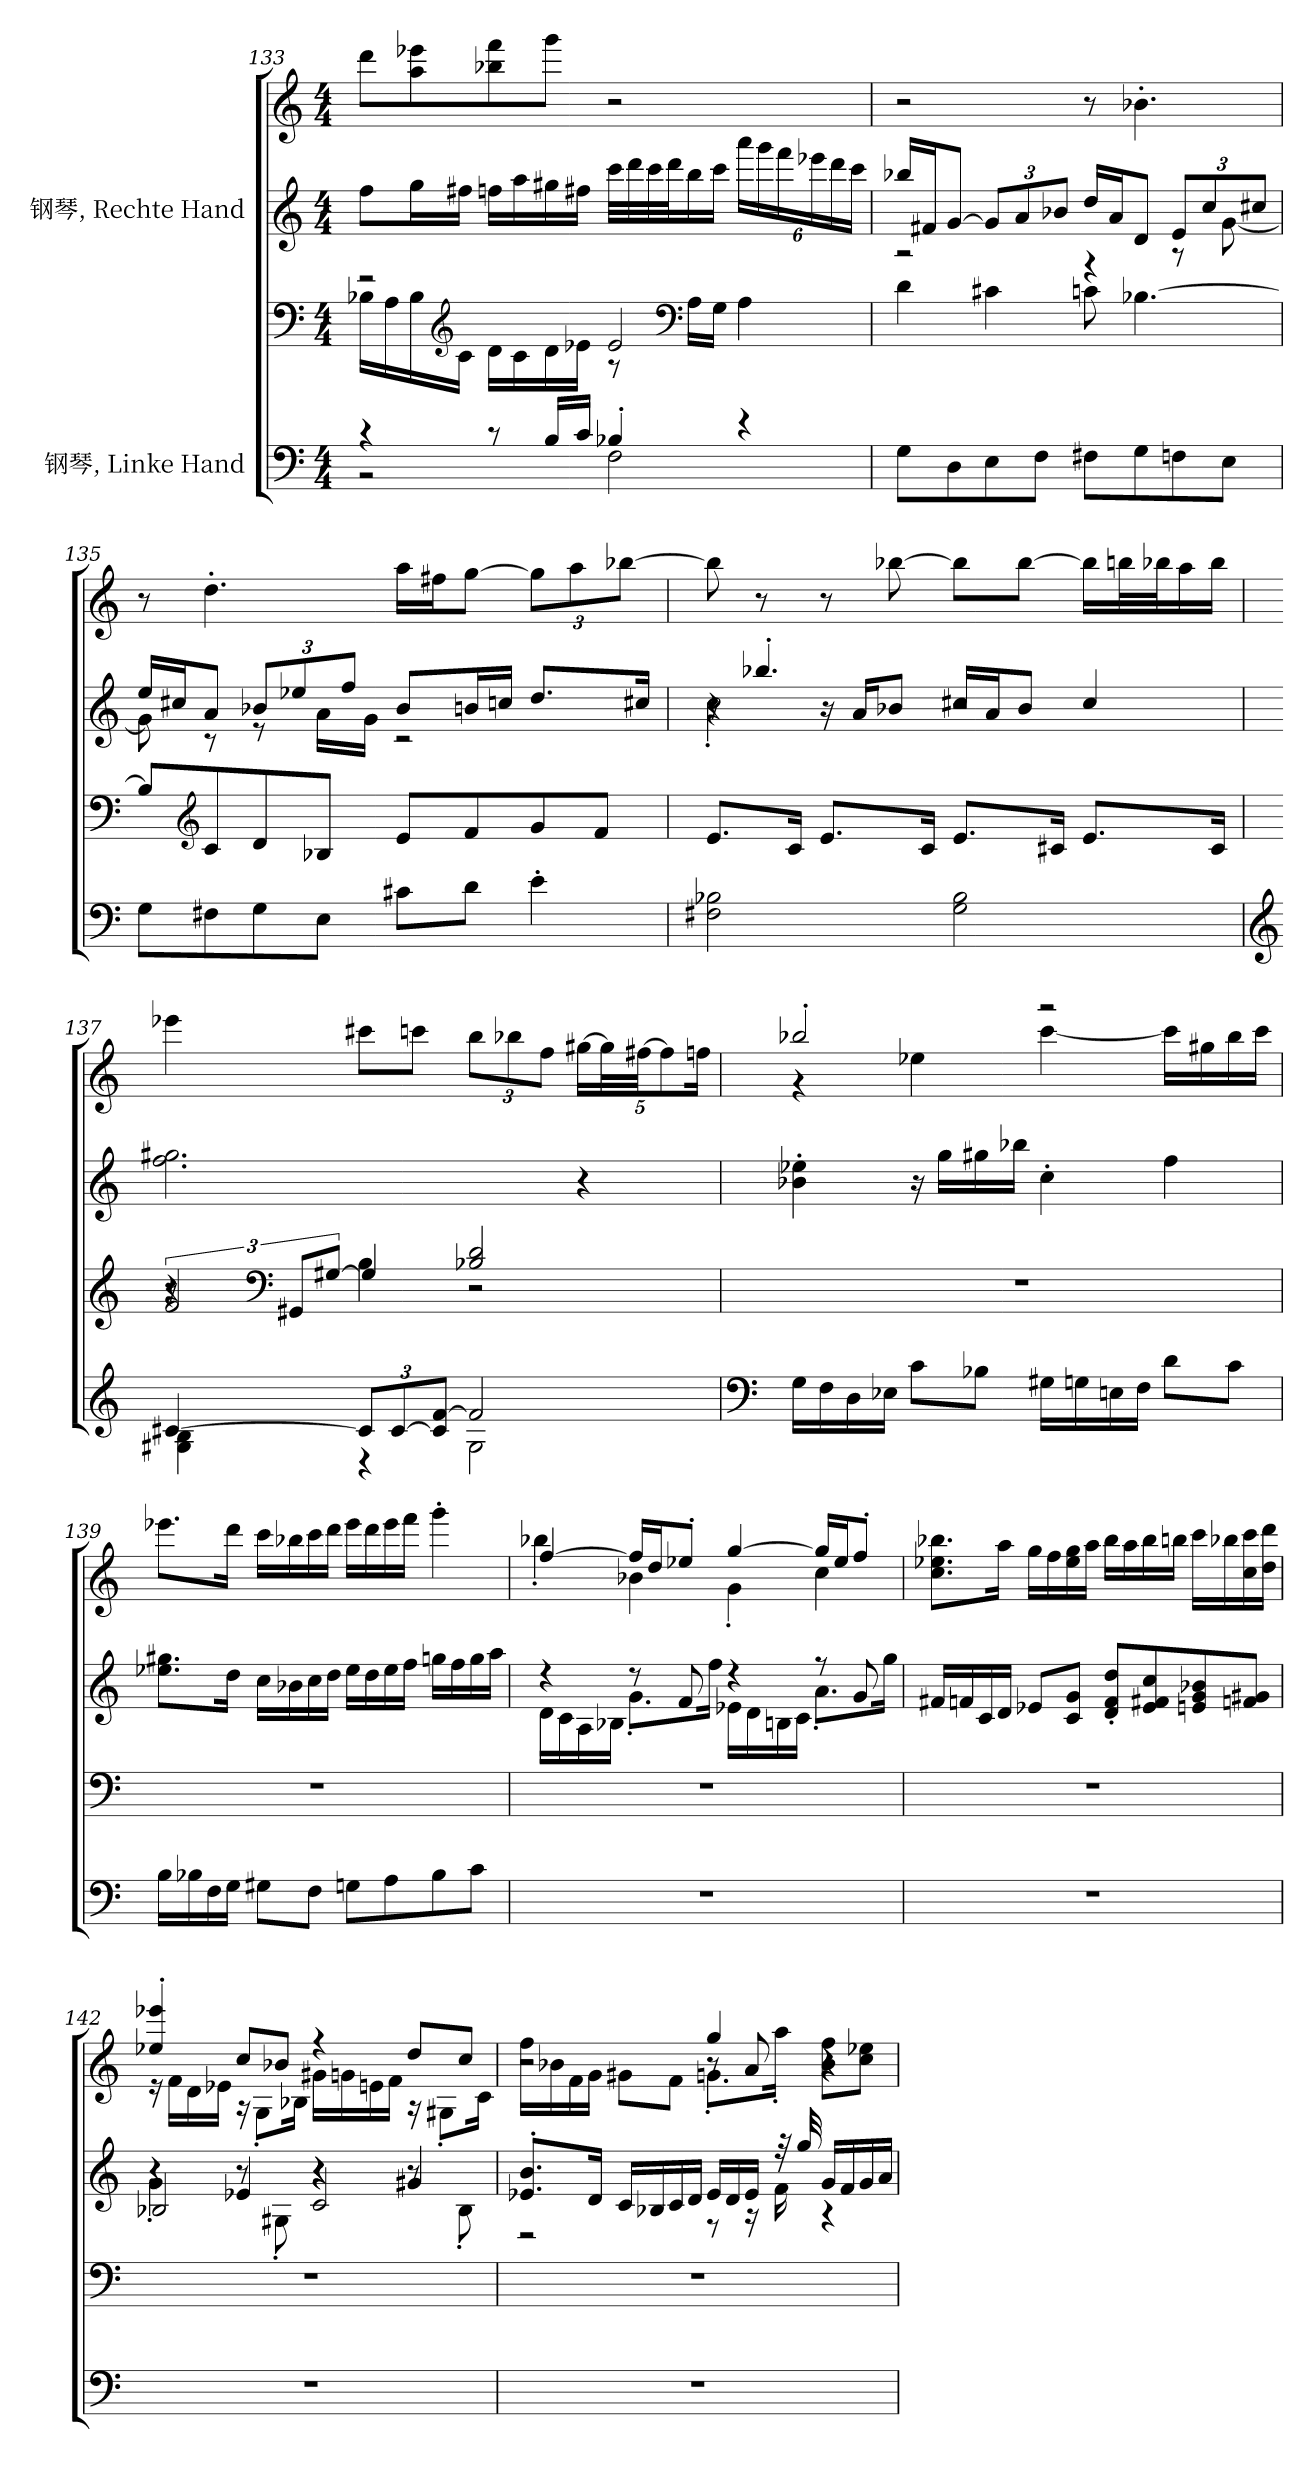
**kern	**kern	**kern	**kern
*part2	*part2	*part1	*part1
*staff4	*staff3	*staff2	*staff1
*I"钢琴, Linke Hand	*	*I"钢琴, Rechte Hand	*
!!LO:LB:g=z
*clefF4	*clefF4	*clefG2	*clefG2
*k[]	*k[]	*k[]	*k[]
*M4/4	*M4/4	*M4/4	*M4/4
=133	=133	=133	=133
*^	*^	*	*
4r	2r	2r	16B-X\LL	8ff\L	8ddd\L
.	.	.	16A\	.	.
.	.	.	16B-\	16gg\L	8aa\ 8eee-X\
*	*	*clefG2	*	*	*
.	.	.	16c\JJ	16ff#X\JJ	.
8r	.	.	16d\LL	16ffn\LL	8bb-X\ 8fff\
.	.	.	16c\	16aa\	.
16B/LL	.	.	16d\	16gg#X\	8ggg\J
16c/JJ	.	.	16e-X\JJ	16ff#X\JJ	.
4B-X'/	2F\	2e-/	8r	32ccc\LLL	2r
.	.	.	.	32ddd\	.
.	.	.	.	32ccc\	.
.	.	.	.	32ddd\J	.
*	*	*clefF4	*	*	*
.	.	.	16A\LL	16bb\	.
.	.	.	16G\JJ	16ccc\JJ	.
*	*	*	*	*Xbrackettup	*
4r	.	.	4A\	24aaa\LL	.
.	.	.	.	24ggg\	.
.	.	.	.	24fff\	.
.	.	.	.	24eee-X\	.
.	.	.	.	24ddd\	.
.	.	.	.	24ccc\JJ	.
*v	*v	*	*	*	*
*	*v	*v	*	*
!!LO:PB:g=z
=134	=134	=134	=134
*	*	*^	*
8G\L	4d\	16bb-X/LL	2r	2r
.	.	16f#X/J	.	.
8D\	.	[8g/J	.	.
8E\	4c#X\	12g/L]	.	.
.	.	12a/	.	.
8F\J	.	.	.	.
.	.	12b-X/J	.	.
8F#X\L	8cn\	16dd/LL	4r	8r
.	.	16a/J	.	.
8G\	[4.B-X\	8d/J	.	4.b-X'\
8Fn\	.	12e/L	8r	.
.	.	12cc/	.	.
8E\J	.	.	[8g\	.
.	.	12cc#X/J	.	.
=135	=135	=135	=135	=135
8G\L	8B-/L]	16ee/LL	8g\]	8r
.	.	16cc#X/J	.	.
*	*clefG2	*	*	*
8F#X\	8c/	8a/J	8r	4.dd'\
8G\	8d/	12b-X/L	8r	.
.	.	12ee-X/	.	.
8E\J	8B-X/J	.	16a\LL	.
.	.	12ff/J	.	.
.	.	.	16g\JJ	.
8c#X\L	8e/L	8b-/L	2r	16aa\LL
.	.	.	.	16ff#X\J
8d\J	8f/	16bn/L	.	[8gg\J
.	.	16ccn/JJ	.	.
*	*	*	*	*Xbrackettup
4e'\	8g/	8.dd/L	.	12gg\L]
.	.	.	.	12aa\
.	8f/J	.	.	.
.	.	.	.	[12bb-X\J
.	.	16cc#X/Jk	.	.
!!LO:LB:g=z
=136	=136	=136	=136	=136
*	*	*	*^	*
2F#X\ 2B-X\	8.e/L	8r	2cc'\	4r	8bb-\]
.	.	4.bb-X'/	.	.	8r
.	16c/Jk	.	.	.	.
.	8.e/L	.	.	16r	8r
.	.	.	.	16a/KL	.
.	.	.	.	8b-X/J	[8bb-X\
.	16c/Jk	.	.	.	.
2G\ 2B-\	8.e/L	2r	2r	16cc#X/LL	8bb-\L]
.	.	.	.	16a/J	.
.	.	.	.	8b-/J	[8bb-\J
.	16c#X/Jk	.	.	.	.
.	8.e/L	.	.	4cc#/	16bb-\LL]
.	.	.	.	.	32bbn\L
.	.	.	.	.	32bb-X\J
.	.	.	.	.	16aa\
.	16c#/Jk	.	.	.	16bb-\JJ
*	*	*v	*v	*v	*
!!LO:LB:g=z
=137	=137	=137	=137
*clefG2	*	*	*
*^	*^	*	*
*	*	*	*^	*	*
[4c#X/	4G#X\ 4B\	2f/	4r	12r	2.ff\ 2.gg#X\	4eee-X\
*	*	*clefF4	*	*	*	*
.	.	.	.	12GG#X/L	.	.
.	.	.	.	[12G#X/J	.	.
*Xbrackettup	*	*	*	*	*	*
12c#/L]	4r	.	4B\	4G#/]	.	8ccc#X\L
[12c#/	.	.	.	.	.	.
.	.	.	.	.	.	8cccn\J
12c#/] [12f/J	.	.	.	.	.	.
2f/]	2G#\	2r	2r	2B-X/ 2d/	.	12bb\L
.	.	.	.	.	.	12bb-X\
.	.	.	.	.	.	12ff\J
.	.	.	.	.	4r	[20gg#X\LL
.	.	.	.	.	.	40gg#\L]
.	.	.	.	.	.	[40ff#X\JJ
.	.	.	.	.	.	10ff#\]
.	.	.	.	.	.	20ffn\Jk
*v	*v	*	*	*	*	*
*	*v	*v	*v	*	*
!!LO:PB:g=z
=138	=138	=138	=138
*clefF4	*	*	*
*	*	*	*^
16G\LL	1r	4b-X\' 4ee-X\'	2bb-X'/	4r
16F\	.	.	.	.
16D\	.	.	.	.
16E-X\JJ	.	.	.	.
8c\L	.	16r	.	4ee-X\
.	.	16gg\LL	.	.
8B-X\J	.	16gg#X\	.	.
.	.	16bb-X\JJ	.	.
16G#X\LL	.	4cc'\	2r	[4ccc\
16Gn\	.	.	.	.
16En\	.	.	.	.
16F\JJ	.	.	.	.
8d\L	.	4ff\	.	16ccc\LL]
.	.	.	.	16gg#X\
8c\J	.	.	.	16bb-\
.	.	.	.	16ccc\JJ
*	*	*	*v	*v
=139	=139	=139	=139
16B\LL	1r	8.ee-X\ 8.gg#X\L	8.eee-X\L
16B-X\	.	.	.
16F\	.	.	.
16G\JJ	.	16dd\Jk	16ddd\Jk
8G#X\L	.	16cc\LL	16ccc\LL
.	.	16b-X\	16bb-X\
8F\J	.	16cc\	16ccc\
.	.	16dd\JJ	16ddd\JJ
8Gn\L	.	16ee-\LL	16eee-\LL
.	.	16dd\	16ddd\
8A\	.	16ee-\	16eee-\
.	.	16ff\JJ	16fff\JJ
8B-\	.	16ggn\LL	4ggg'\
.	.	16ff\	.
8c\J	.	16gg\	.
.	.	16aa\JJ	.
!!LO:LB:g=z
=140	=140	=140	=140
*	*	*^	*^
1r	1r	4r	16d\LL	[4ff/	4bb-X'\
.	.	.	16c\	.	.
.	.	.	16A\	.	.
.	.	.	16B-X\JJ	.	.
.	.	8r	8.g'\L	16ff/LL]	4b-X\
.	.	.	.	16dd/J	.
.	.	8f/	.	8ee-X'/J	.
.	.	.	16ff\Jk	.	.
.	.	4r	16e-X\LL	[4gg/	4g'\
.	.	.	16d\	.	.
.	.	.	16Bn\	.	.
.	.	.	16c\JJ	.	.
.	.	8r	8.a'\L	16gg/LL]	4cc\
.	.	.	.	16ee-/J	.
.	.	8g/	.	8ff'/J	.
.	.	.	16gg\Jk	.	.
*	*	*v	*v	*	*
*	*	*	*v	*v
=141	=141	=141	=141
1r	1r	16f#X/LL	8.cc\ 8.ee-X\ 8.bb-X\L
.	.	16fn/	.
.	.	16c/	.
.	.	16d/JJ	16aa\Jk
.	.	8e-X/L	16gg\LL
.	.	.	16ff\
.	.	8c/ 8g/J	16ee-\ 16gg\
.	.	.	16aa\JJ
.	.	8d/' 8f/' 8dd/'L	16bb-\LL
.	.	.	16aa\
.	.	8e-/ 8f#X/ 8cc/	16bb-\
.	.	.	16bbn\JJ
.	.	8en/ 8g/ 8b-X/	16ccc\LL
.	.	.	16bb-X\
.	.	8fn/ 8g#X/J	16cc\ 16ccc\
.	.	.	16dd\ 16ddd\JJ
!!LO:LB:g=z
=142	=142	=142	=142
*	*	*^	*^
*	*	*	*^	*	*
1r	1r	4r	4g'\	2B-X/	4ee-X/' 4eee-X/'	16r
.	.	.	.	.	.	16f\LL
.	.	.	.	.	.	16d\
.	.	.	.	.	.	16e-X\JJ
.	.	4e-X/	8r	.	8cc/L	16r
.	.	.	.	.	.	8G'\L
.	.	.	8G#X'\	.	8b-X/J	.
.	.	.	.	.	.	16B-X\Jk
.	.	4r	4r	2c/	4r	16g#X\LL
.	.	.	.	.	.	16gn\
.	.	.	.	.	.	16en\
.	.	.	.	.	.	16f\JJ
.	.	4g#X/	8r	.	8dd/L	16r
.	.	.	.	.	.	8G#X'\L
.	.	.	8B-'\	.	8cc/J	.
.	.	.	.	.	.	16c\Jk
*	*	*	*v	*v	*	*
=143	=143	=143	=143	=143	=143
*	*	*	*	*	*^
1r	1r	8.e-X/' 8.b/'L	2r	2r	16ff\LL	2r
.	.	.	.	.	16b-X\	.
.	.	.	.	.	16f\	.
.	.	16d/Jk	.	.	16g\JJ	.
.	.	16c/LL	.	.	8g#X\L	.
.	.	16B-X/	.	.	.	.
.	.	16c/	.	.	8f\J	.
.	.	16d/JJ	.	.	.	.
.	.	16e-/LL	8r	4gg/	8.gn'\L	8r
.	.	16d/	.	.	.	.
.	.	16e-/JJ	16r	.	.	8a/
.	.	32r	16f\	.	16aa'\Jk	.
.	.	32gg/	.	.	.	.
.	.	16g/LL	4r	4r	8b-\ 8ff\L	4r
.	.	16f/	.	.	.	.
.	.	16g/	.	.	8cc\ 8ee-X\J	.
.	.	16a/JJ	.	.	.	.
*	*	*v	*v	*	*	*
*	*	*	*v	*v	*v
=	=	=	=
*-	*-	*-	*-
